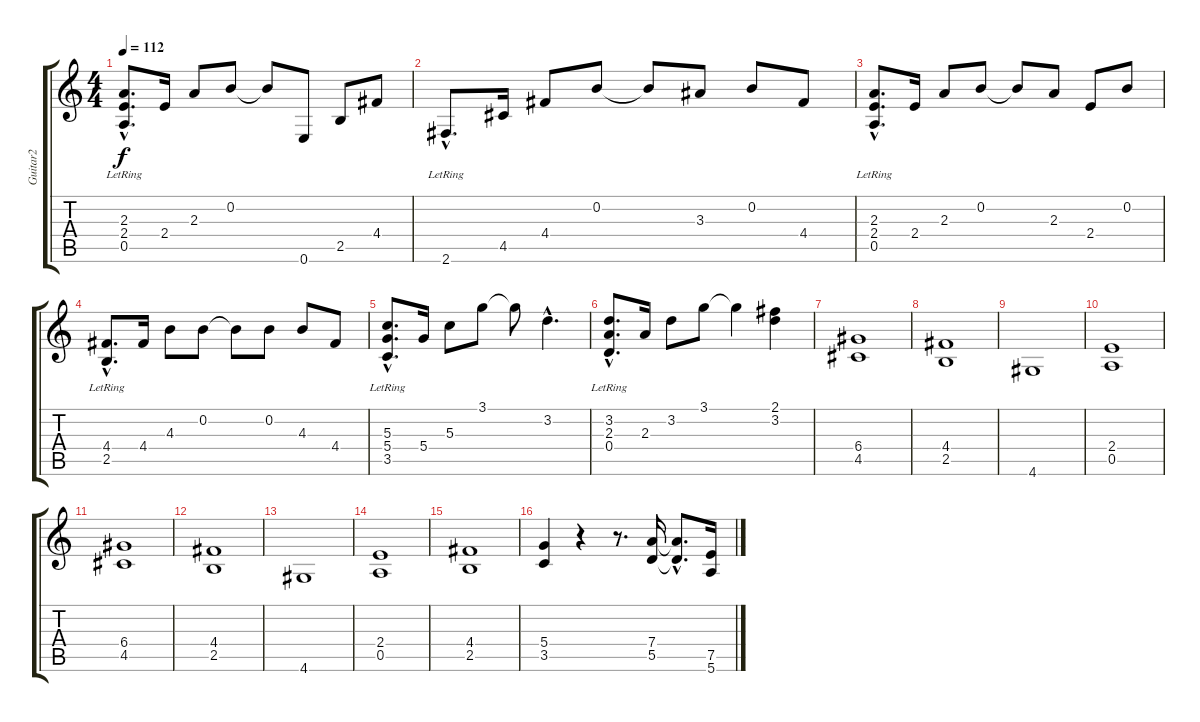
\track ("Guitar2" "Guitar2") {instrument distortionguitar}
\staff {score tabs}
\tuning (E4 B3 G3 D3 A2 E2) {hide}
\ts (4 4)
\tempo 112
\clef g2
\ks c
(2.3{hac lr} 2.4{hac lr} 0.5{hac lr}).8{d dy f} 2.4.16 2.3.8 0.2.8 0.2{t}.8 0.6.8 2.5.8 4.4.8 |
2.6{hac lr}.8{d} 4.5.16 4.4.8 0.2.8 0.2{t}.8 3.3.8 0.2.8 4.4.8 |
(2.3{hac lr} 2.4{hac lr} 0.5{hac lr}).8{d} 2.4.16 2.3.8 0.2.8 0.2{t}.8 2.3.8 2.4.8 0.2.8 |
(4.4{hac lr} 2.5{hac lr}).8{d} 4.4.16 4.3.8 0.2.8 0.2{t}.8 0.2.8 4.3.8 4.4.8 |
(5.3{hac lr} 5.4{hac lr} 3.5{hac lr}).8{d} 5.4.16 5.3.8 3.1.8 3.1{t}.8 3.2{hac}.4{d} |
(3.2{hac lr} 2.3{hac lr} 0.4{hac lr}).8{d} 2.3.16 3.2.8 3.1.8 3.1{t}.4 (2.1 3.2).4 |
(6.4 4.5).1{instrument distortionguitar} |
(4.4 2.5).1 |
4.6.1 |
(2.4 0.5).1 |
(6.4 4.5).1 |
(4.4 2.5).1 |
4.6.1 |
(2.4 0.5).1 |
(4.4 2.5).1 |
(5.4 3.5).4 r.4 r.8{d} (7.4 5.5).16 (7.4{hac t} 5.5{hac t}).8{d} (7.5 5.6).16
